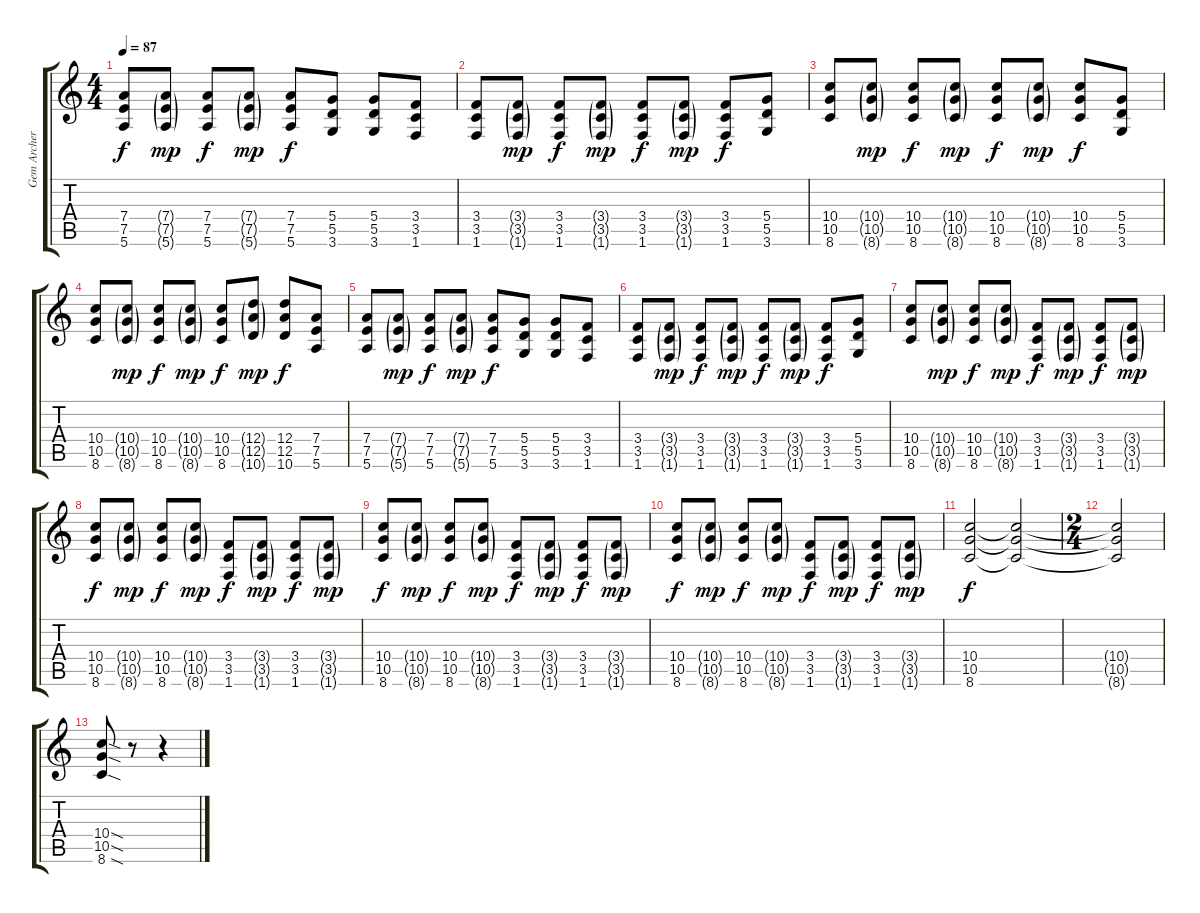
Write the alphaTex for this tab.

\track ("Gem Archer" "Gem Archer") {instrument overdrivenguitar}
\staff {score tabs}
\tuning (E4 B3 G3 D3 A2 E2) {hide}
\ts (4 4)
\tempo 87
\clef g2
\ks c
(7.4 7.5 5.6).8{dy f} (7.4{g} 7.5{g} 5.6{g}).8{dy mp} (7.4 7.5 5.6).8{dy f} (7.4{g} 7.5{g} 5.6{g}).8{dy mp} (7.4 7.5 5.6).8{dy f} (5.4 5.5 3.6).8 (5.4 5.5 3.6).8 (3.4 3.5 1.6).8 |
(3.4 3.5 1.6).8 (3.4{g} 3.5{g} 1.6{g}).8{dy mp} (3.4 3.5 1.6).8{dy f} (3.4{g} 3.5{g} 1.6{g}).8{dy mp} (3.4 3.5 1.6).8{dy f} (3.4{g} 3.5{g} 1.6{g}).8{dy mp} (3.4 3.5 1.6).8{dy f} (5.4 5.5 3.6).8 |
(10.4 10.5 8.6).8 (10.4{g} 10.5{g} 8.6{g}).8{dy mp} (10.4 10.5 8.6).8{dy f} (10.4{g} 10.5{g} 8.6{g}).8{dy mp} (10.4 10.5 8.6).8{dy f} (10.4{g} 10.5{g} 8.6{g}).8{dy mp} (10.4 10.5 8.6).8{dy f} (5.4 5.5 3.6).8 |
(10.4 10.5 8.6).8 (10.4{g} 10.5{g} 8.6{g}).8{dy mp} (10.4 10.5 8.6).8{dy f} (10.4{g} 10.5{g} 8.6{g}).8{dy mp} (10.4 10.5 8.6).8{dy f} (12.4{g} 12.5{g} 10.6{g}).8{dy mp} (12.4 12.5 10.6).8{dy f} (7.4 7.5 5.6).8 |
(7.4 7.5 5.6).8 (7.4{g} 7.5{g} 5.6{g}).8{dy mp} (7.4 7.5 5.6).8{dy f} (7.4{g} 7.5{g} 5.6{g}).8{dy mp} (7.4 7.5 5.6).8{dy f} (5.4 5.5 3.6).8 (5.4 5.5 3.6).8 (3.4 3.5 1.6).8 |
(3.4 3.5 1.6).8 (3.4{g} 3.5{g} 1.6{g}).8{dy mp} (3.4 3.5 1.6).8{dy f} (3.4{g} 3.5{g} 1.6{g}).8{dy mp} (3.4 3.5 1.6).8{dy f} (3.4{g} 3.5{g} 1.6{g}).8{dy mp} (3.4 3.5 1.6).8{dy f} (5.4 5.5 3.6).8 |
(10.4 10.5 8.6).8 (10.4{g} 10.5{g} 8.6{g}).8{dy mp} (10.4 10.5 8.6).8{dy f} (10.4{g} 10.5{g} 8.6{g}).8{dy mp} (3.4 3.5 1.6).8{dy f} (3.4{g} 3.5{g} 1.6{g}).8{dy mp} (3.4 3.5 1.6).8{dy f} (3.4{g} 3.5{g} 1.6{g}).8{dy mp} |
(10.4 10.5 8.6).8{dy f} (10.4{g} 10.5{g} 8.6{g}).8{dy mp} (10.4 10.5 8.6).8{dy f} (10.4{g} 10.5{g} 8.6{g}).8{dy mp} (3.4 3.5 1.6).8{dy f} (3.4{g} 3.5{g} 1.6{g}).8{dy mp} (3.4 3.5 1.6).8{dy f} (3.4{g} 3.5{g} 1.6{g}).8{dy mp} |
(10.4 10.5 8.6).8{dy f} (10.4{g} 10.5{g} 8.6{g}).8{dy mp} (10.4 10.5 8.6).8{dy f} (10.4{g} 10.5{g} 8.6{g}).8{dy mp} (3.4 3.5 1.6).8{dy f} (3.4{g} 3.5{g} 1.6{g}).8{dy mp} (3.4 3.5 1.6).8{dy f} (3.4{g} 3.5{g} 1.6{g}).8{dy mp} |
(10.4 10.5 8.6).8{dy f} (10.4{g} 10.5{g} 8.6{g}).8{dy mp} (10.4 10.5 8.6).8{dy f} (10.4{g} 10.5{g} 8.6{g}).8{dy mp} (3.4 3.5 1.6).8{dy f} (3.4{g} 3.5{g} 1.6{g}).8{dy mp} (3.4 3.5 1.6).8{dy f} (3.4{g} 3.5{g} 1.6{g}).8{dy mp} |
(10.4 10.5 8.6).2{dy f} (10.4{t} 10.5{t} 8.6{t}).2 |
\ts (2 4)
(10.4{t} 10.5{t} 8.6{t}).2 |
(10.4{sod} 10.5{sod} 8.6{sod}).8 r.8 r.4
